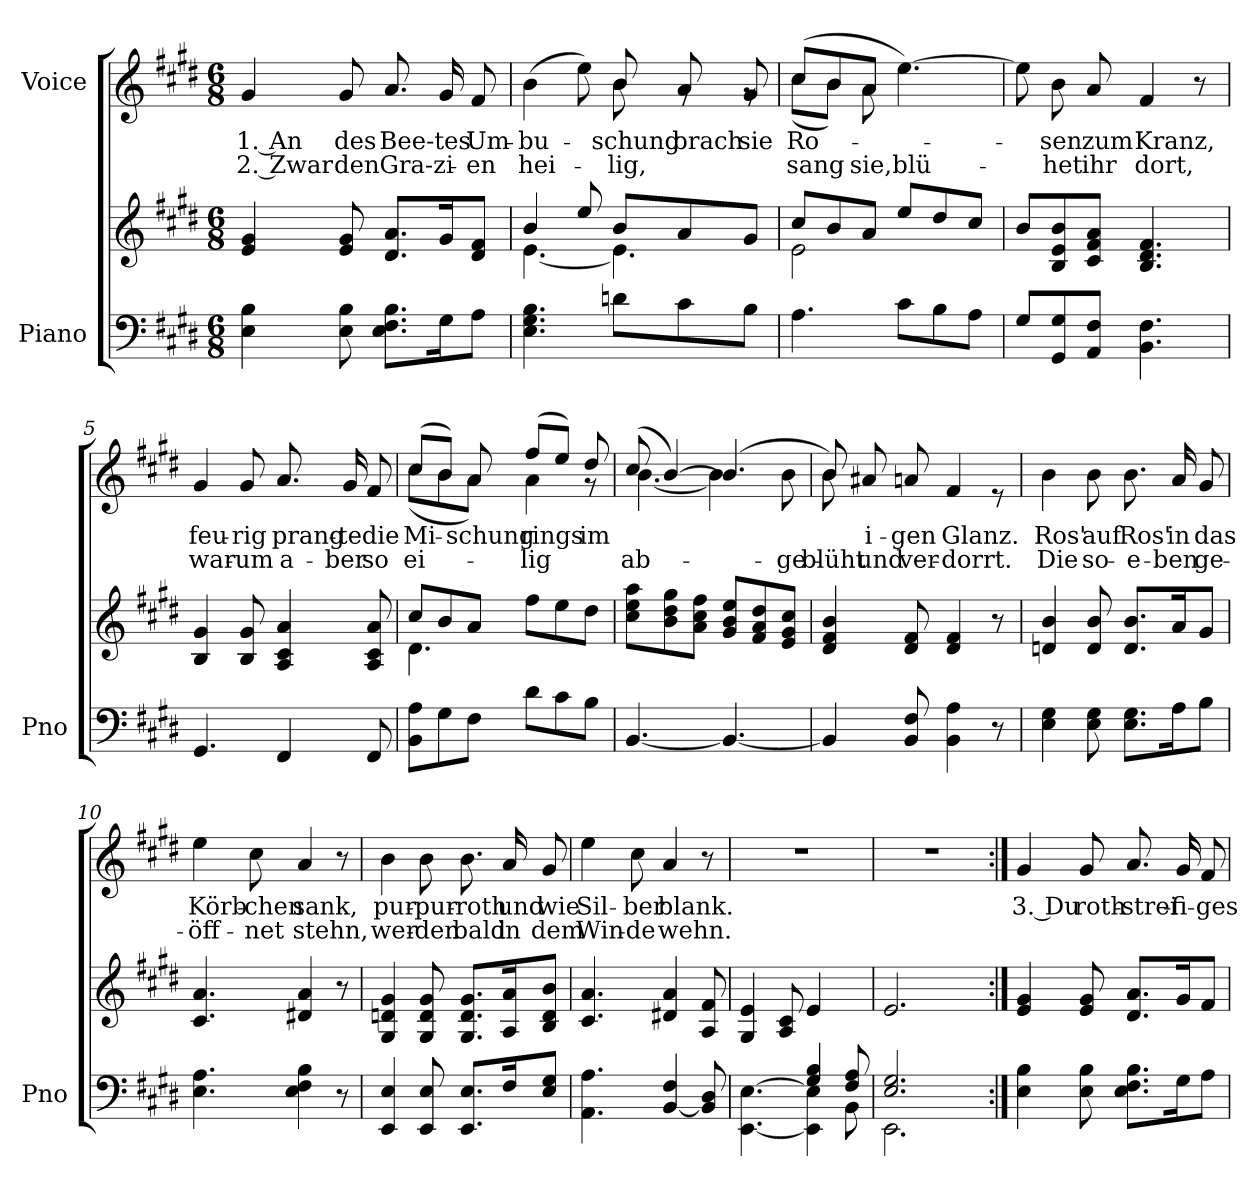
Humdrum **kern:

**kern	**kern	**kern	**text	**text
*part2	*part2	*part1	*part1	*part1
*staff3	*staff2	*staff1	*staff1	*staff1
*I"Piano	*	*I"Voice	*	*
*I'Pno	*	*	*	*
*clefF4	*clefG2	*clefG2	*	*
*k[f#c#g#d#]	*k[f#c#g#d#]	*k[f#c#g#d#]	*	*
*M6/8	*M6/8	*M6/8	*	*
=1	=1	=1	=1	=1
!	!	!	!LO:LY:b	!LO:LY:b
4E\ 4B\	4e/ 4g#/	4g#/	1. An	2. Zwar
!	!	!	!LO:LY:b	!LO:LY:b
8E\ 8B\	8e/ 8g#/	8g#/	des	den
!	!	!	!LO:LY:b	!LO:LY:b
8.E\ 8.F#\ 8.B\L	8.d#/ 8.a/L	8.a/	Bee-tes	Gra-zi-
16G#\K	16g#/K	16g#/	.	.
!	!	!	!LO:LY:b	!LO:LY:b
8A\J	8d#/ 8f#/J	8f#/	Um-	en
=2	=2	=2	=2	=2
*	*^	*	*	*
!	!	!	!	!LO:LY:b	!LO:LY:b
*	*	*	*^	*	*
4.E\ 4.G#\ 4.B\	4b/	[4.e\	(>4b\	4.rgyy	bu-	hei--
.	8ee/	.	8ee\)	.	.	.
!	!	!	!	!	!LO:LY:b	!LO:LY:b
8dn\L	8b/L	4.e\]	8b/	8b\	-schung	-lig,
!	!	!	!	!	!LO:LY:b	!
8c#\	8a/	.	8a/	8rg	brach	.
!	!	!	!	!	!LO:LY:b	!
8B\J	8g#/J	.	8g#/	8rg	sie	.
=3	=3	=3	=3	=3	=3	=3
!	!	!	!	!	!LO:LY:b	!LO:LY:b
4.A\	8cc#/L	2e\	(8cc#/L	(8cc#\L	Ro-	sang
.	8b/	.	8b/	8b\J)	.	.
!	!	!	!	!	!	!LO:LY:b
.	8a/J	.	8a/J	8a\	.	sie,
!	!	!	!	!	!	!LO:LY:b
8c#\L	8ee/L	.	[4.ee\)	4.ryy	.	blü-
8B\	8dd#/	4ryy	.	.	.	.
8A\J	8cc#/J	.	.	.	.	.
*	*v	*v	*	*	*	*
*	*	*v	*v	*	*
=4	=4	=4	=4	=4
8G#/L	8b/L	8ee\]	.	.
!	!	!	!LO:LY:b	!LO:LY:b
8GG#/ 8G#/	8B/ 8e/ 8b/	8b\	-sen	-het
!	!	!	!LO:LY:b	!LO:LY:b
8AA/ 8F#/J	8c#/ 8f#/ 8a/J	8a/	zum	ihr
!	!	!	!LO:LY:b	!LO:LY:b
4.BB\ 4.F#\	4.B/ 4.d#/ 4.f#/	4f#/	Kranz,	dort,
.	.	8r	.	.
!!LO:LB:g=z
=5	=5	=5	=5	=5
!	!	!	!LO:LY:b	!LO:LY:b
4.GG#/	4B/ 4g#/	4g#/	feu-	war-
!	!	!	!LO:LY:b	!LO:LY:b
.	8B/ 8g#/	8g#/	-rig	-um
!	!	!	!LO:LY:b	!LO:LY:b
4FF#/	4A/ 4c#/ 4a/	8.a/	prang-	a-
!	!	!	!LO:LY:b	!LO:LY:b
.	.	16g#/	-te	-ber
!	!	!	!LO:LY:b	!LO:LY:b
8FF#/	8A/ 8c#/ 8a/	8f#/	die	so
=6	=6	=6	=6	=6
*	*^	*	*	*
!	!	!	!	!LO:LY:b	!LO:LY:b
*	*	*	*^	*	*
8BB\ 8A\L	8cc#/L	4.d#\	(8cc#/L	(8cc#\L	Mi-	ei-
8G#\	8b/	.	8b/J)	8b\	.	.
!	!	!	!	!	!LO:LY:b	!
8F#\J	8a/J	.	8a/	8a\J)	-schung	.
!	!	!	!	!	!LO:LY:b	!LO:LY:b
8d#\L	8ff#\L	4.ryy	(8ff#/L	4a\	rings	-lig
8c#\	8ee\	.	8ee/J)	.	.	.
!	!	!	!	!	!LO:LY:b	!
8B\J	8dd#\J	.	8dd#/	8r	im	.
*	*v	*v	*	*	*	*
=7	=7	=7	=7	=7	=7
!	!	!	!	!LO:LY:b	!
!	!	!	!	!	!LO:LY:b
[4.BB/	8cc#\ 8ee\ 8aa\L	(8cc#/	[4.b\	.	ab-
.	8b\ 8dd#\ 8gg#\	[4b/)	.	.	.
.	8a\ 8cc#\ 8ff#\J	.	.	.	.
4.BB/_	8g#/ 8b/ 8ee/L	(4.b/]	4b\]	.	.
.	8f#/ 8a/ 8dd#/	.	.	.	.
!	!	!	!	!	!LO:LY:b
.	8e/ 8g#/ 8cc#/J	.	8b\	.	-ge-
=8	=8	=8	=8	=8	=8
!	!	!	!	!	!LO:LY:b
4BB/]	4d#/ 4f#/ 4b/	8b/)	8b\	.	-blüht
!	!	!	!	!LO:LY:b	!LO:LY:b
.	.	8a#X/	2ryy	-i-	und
!	!	!	!	!LO:LY:b	!LO:LY:b
8BB/ 8F#/	8d#/ 8f#/	8an/	.	-gen	ver-
!	!	!	!	!LO:LY:b	!LO:LY:b
4BB\ 4A\	4d#/ 4f#/	4f#/	.	Glanz.	-dorrt.
8r	8r	8re	8ryy	.	.
=9	=9	=9	=9	=9	=9
!	!	!	!	!LO:LY:b	!LO:LY:b
*	*	*v	*v	*	*
4E\ 4G#\	4dn/ 4b/	4b\	Ros'	Die
!	!	!	!LO:LY:b	!LO:LY:b
8E\ 8G#\	8d/ 8b/	8b\	auf	so-
!	!	!	!LO:LY:b	!LO:LY:b
8.E\ 8.G#\L	8.d/ 8.b/L	8.b\	Ros'	-e-
!	!	!	!LO:LY:b	!LO:LY:b
16A\K	16a/K	16a/	in	-ben
!	!	!	!LO:LY:b	!LO:LY:b
8B\J	8g#/J	8g#/	das	ge-
!!LO:LB:g=z
=10	=10	=10	=10	=10
!	!	!	!LO:LY:b	!LO:LY:b
4.E\ 4.A\	4.c#/ 4.a/	4ee\	Körb-	-öff-
!	!	!	!LO:LY:b	!LO:LY:b
.	.	8cc#\	-chen	-net
!	!	!	!LO:LY:b	!LO:LY:b
4E\ 4F#\ 4B\	4d#X/ 4a/	4a/	sank,	stehn,
8r	8r	8r	.	.
=11	=11	=11	=11	=11
!	!	!	!LO:LY:b	!LO:LY:b
4EE/ 4E/	4G#/ 4dn/ 4g#/	4b\	pur-	wer-
!	!	!	!LO:LY:b	!LO:LY:b
8EE/ 8E/	8G#/ 8d/ 8g#/	8b\	-pur-	-den
!	!	!	!LO:LY:b	!LO:LY:b
8.EE/ 8.E/L	8.G#/ 8.d/ 8.g#/L	8.b\	-roth	bald
!	!	!	!LO:LY:b	!LO:LY:b
16F#/K	16A/ 16a/K	16a/	und	in
!	!	!	!LO:LY:b	!LO:LY:b
8E/ 8G#/J	8B/ 8d/ 8b/J	8g#/	wie	dem
=12	=12	=12	=12	=12
!	!	!	!LO:LY:b	!LO:LY:b
4.AA\ 4.A\	4.c#/ 4.a/	4ee\	Sil--	Win-
!	!	!	!LO:LY:b	!LO:LY:b
.	.	8cc#\	-ber	-de
!	!	!	!LO:LY:b	!LO:LY:b
[4BB/ 4F#/	4d#X/ 4a/	4a/	blank.	wehn.
8BB/] 8D#/	8A/ 8f#/	8r	.	.
=13	=13	=13	=13	=13
*^	*	*	*	*
4.ryy	[4.EE\ [4.E\	4G#/ 4e/	2.r	.	.
.	.	8A/ 8c#/	.	.	.
4G#/ 4B/	4EE\] 4E\]	4e/	.	.	.
8F#/ 8A/	8BB\	8ryy	.	.	.
=14	=14	=14	=14	=14	=14
2.E/ 2.G#/	2.EE\	2.e/	2.r	.	.
!!LO:PB:g=z
=15:|!	=15:|!	=15:|!	=15:|!	=15:|!	=15:|!
!	!	!	!	!LO:LY:b	!
*v	*v	*	*	*	*
4E\ 4B\	4e/ 4g#/	4g#/	3. Du	.
!	!	!	!LO:LY:b	!
8E\ 8B\	8e/ 8g#/	8g#/	roth-	.
!	!	!	!LO:LY:b	!
8.E\ 8.F#\ 8.B\L	8.d#/ 8.a/L	8.a/	-strei-	.
!	!	!	!LO:LY:b	!
16G#\K	16g#/K	16g#/	-fi-	.
!	!	!	!LO:LY:b	!
8A\J	8f#/J	8f#/	-ges	.
=	=	=	=	=
*-	*-	*-	*-	*-
